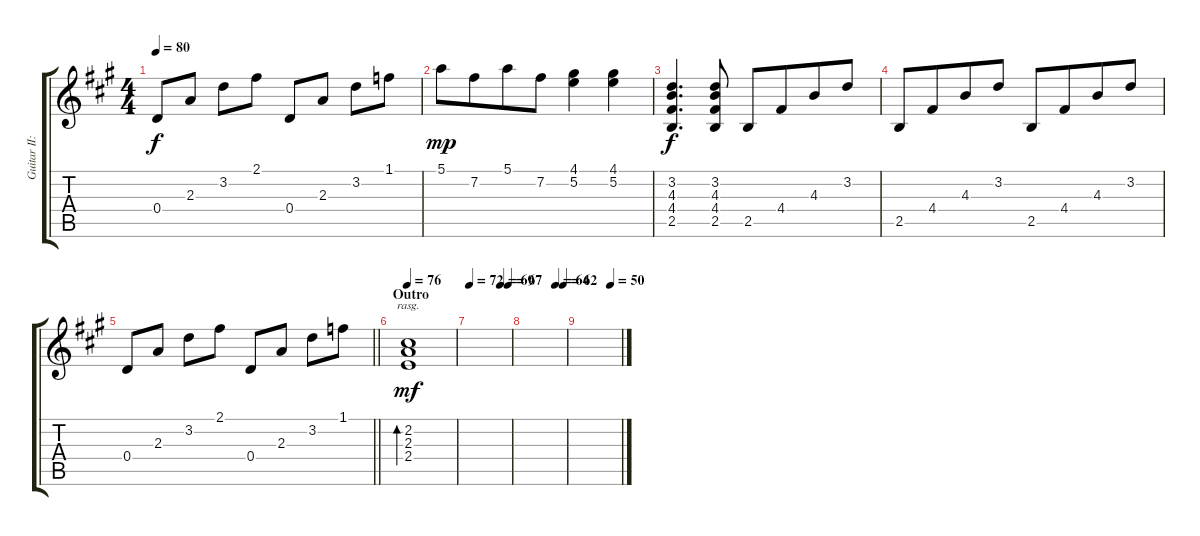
\track ("Guitar II: Todd Rundgren" "Guitar II:") {instrument acousticguitarnylon}
\staff {score tabs}
\tuning (E4 B3 G3 D3 A2 E2) {hide}
\ts (4 4)
\tempo 80
\clef g2
\ks a
0.4.8{dy f} 2.3.8 3.2.8 2.1.8 0.4.8 2.3.8 3.2.8 1.1.8 |
5.1.8{dy mp} 7.2.8{beam merge} 5.1.8 7.2.8 (4.1 5.2).4 (4.1 5.2).4 |
(3.2 4.3 4.4 2.5).4{d dy f} (3.2 4.3 4.4 2.5).8 2.5.8 4.4.8{beam merge} 4.3.8 3.2.8 |
2.5.8 4.4.8{beam merge} 4.3.8 3.2.8 2.5.8 4.4.8{beam merge} 4.3.8 3.2.8 |
\barLineRight lightlight
0.4.8 2.3.8 3.2.8 2.1.8 0.4.8 2.3.8 3.2.8 1.1.8 |
\section ("" "Outro")
\tempo 76
(2.2 2.3 2.4).1{bd 480 rasg ii dy mf} |
\tempo 72
\tempo (69 0.75)
\tempo (67 0.9375)
|
\tempo (64 0.75)
\tempo (62 0.9375)
|
\tempo (50 0.75)
